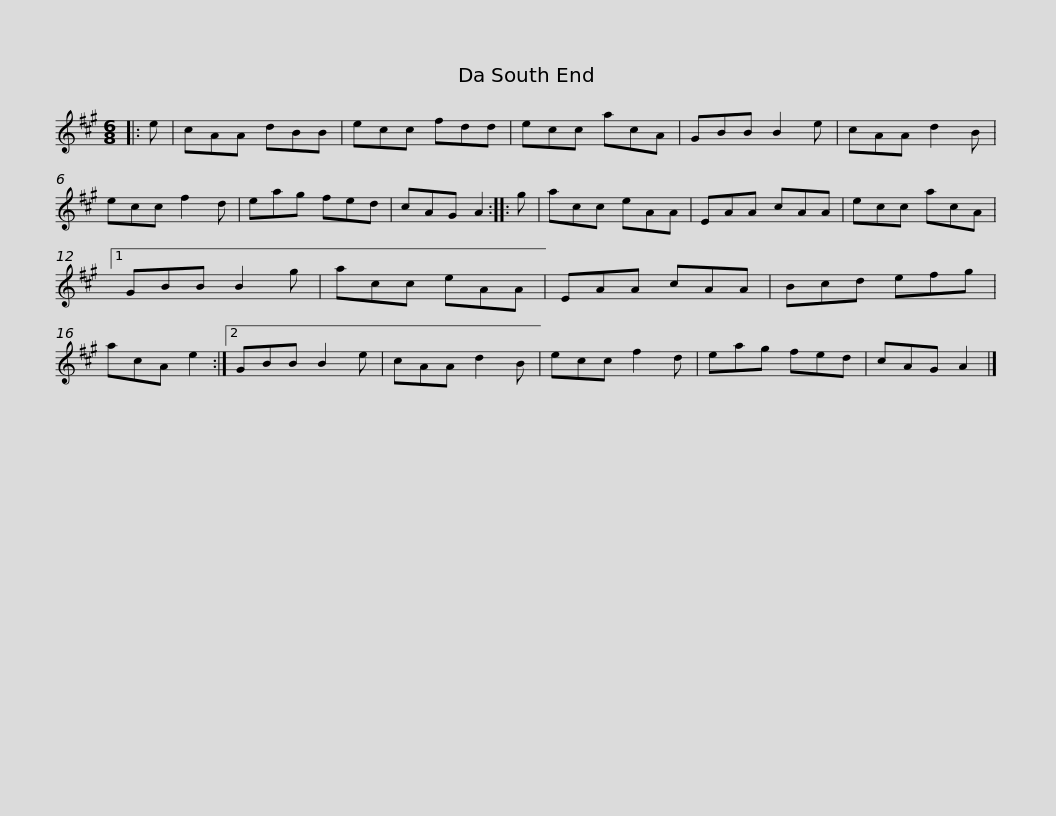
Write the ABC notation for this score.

X:1
L:1/8
M:6/8
I:linebreak $
K:A
V:1 treble
V:1
|: e | cAA dBB | ecc fdd | ecc acA | GBB B2 e | %5
 cAA d2 B | ecc f2 d | eag fed |$ cAG A2 :: g | %10
 acc eAA | EAA cAA | ecc acA |1 GBB B2 g | acc eAA | %15
 EAA cAA |$ Bcd efg | acA e2 :|2 GBB B2 e | cAA d2 B | %20
 ecc f2 d | eag fed | cAG A2 |] %23
